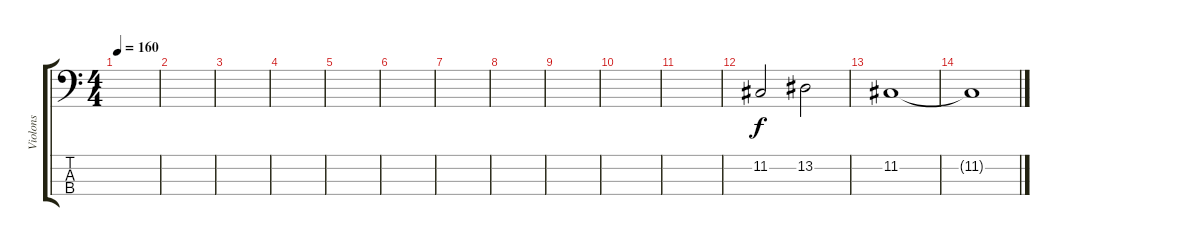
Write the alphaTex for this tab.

\track ("Violons" "Violons") {instrument stringensemble1}
\staff {score tabs}
\tuning (G2 D2 A1 E1) {hide}
\ts (4 4)
\tempo 160
\clef f4
\ks c
|
|
|
|
|
|
|
|
|
|
|
11.2.2 13.2.2 |
11.2.1 |
11.2{t}.1
